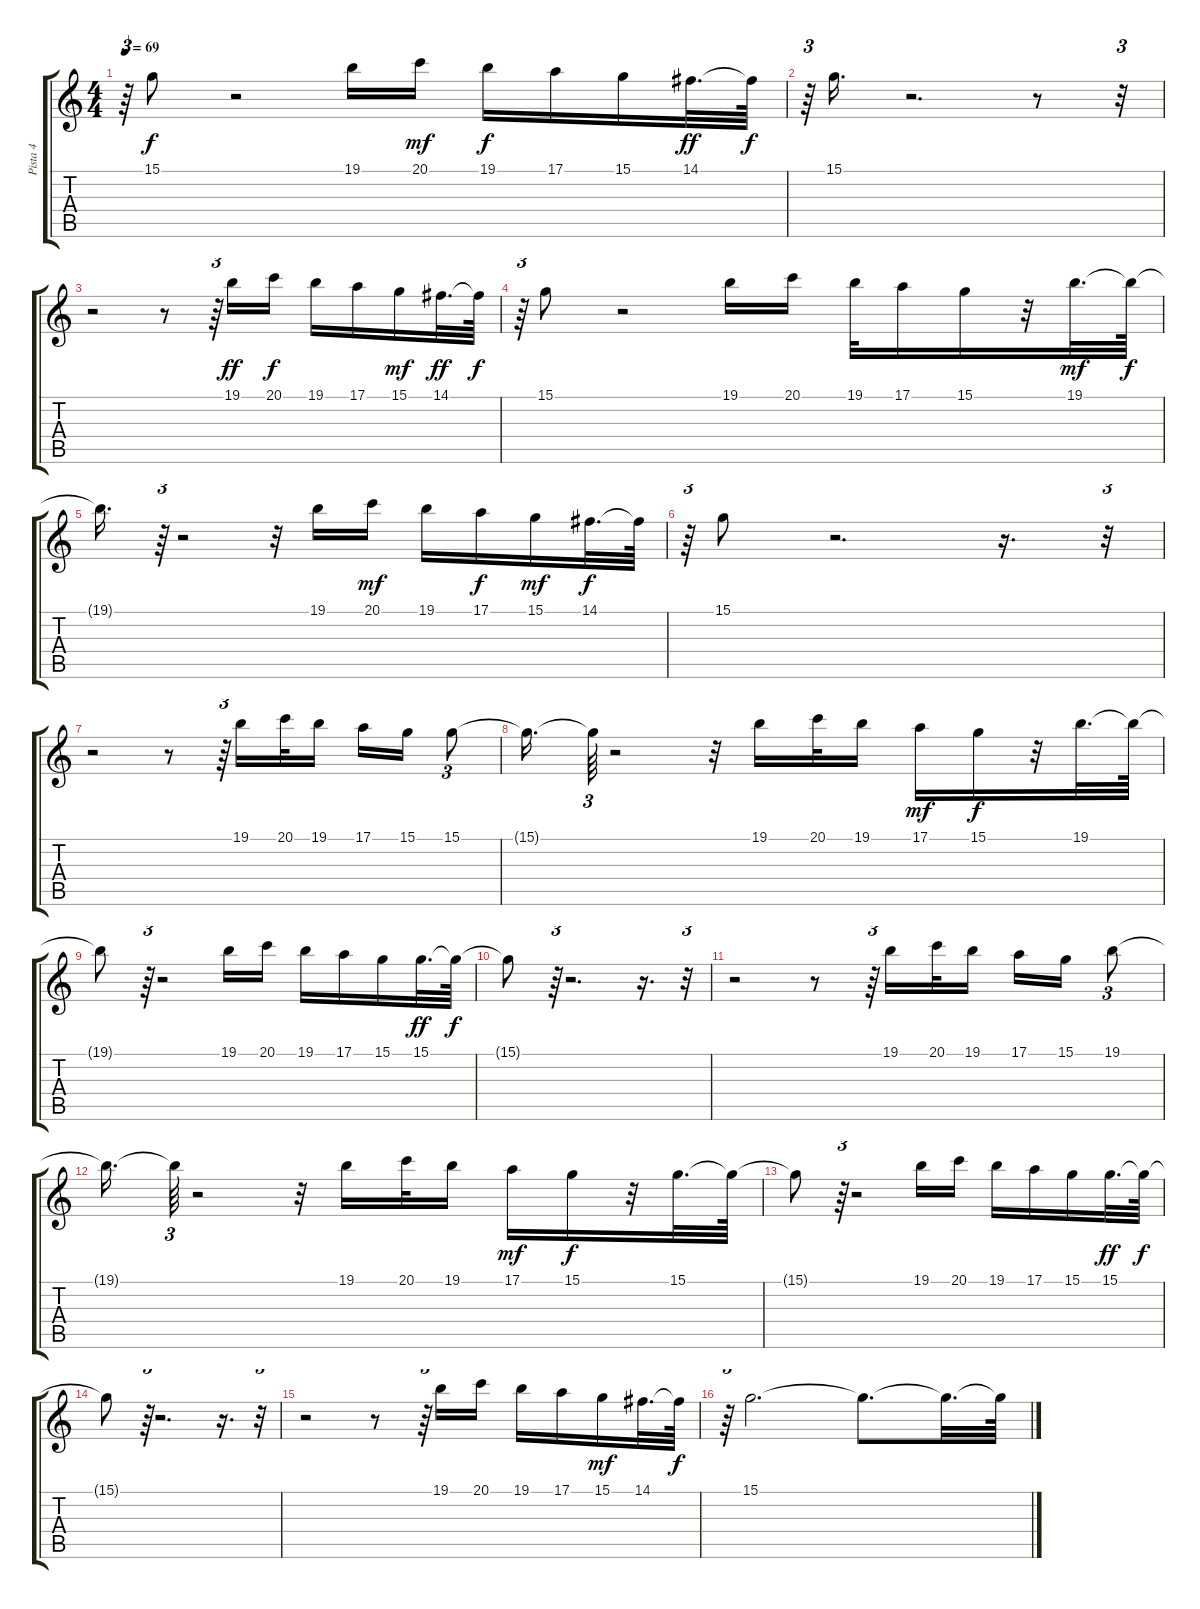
\track ("Pista 4" "Pista 4") {instrument flute}
\staff {score tabs}
\tuning (E4 B3 G3 D3 A2 E2) {hide}
\ts (4 4)
\tempo 69
\clef g2
\ks c
r.64{tu (3 2) dy f} 15.1.8 r.2 19.1.16 20.1.16{dy mf} 19.1.16{dy f} 17.1.16 15.1.16 14.1.32{d dy ff} 14.1{t}.64{dy f} |
r.64{tu (3 2)} 15.1.16{d} r.2{d} r.8 r.32{tu (3 2)} |
r.2 r.8 r.64{tu (3 2)} 19.1.16{dy ff} 20.1.16{dy f} 19.1.16 17.1.16 15.1.16{dy mf} 14.1.32{d dy ff} 14.1{t}.64{dy f} |
r.64{tu (3 2)} 15.1.8 r.2 19.1.16 20.1.16 19.1.32 17.1.16 15.1.16 r.32 19.1.32{d dy mf} 19.1{t}.64{dy f} |
19.1{t}.16{d} r.64{tu (3 2)} r.2 r.32 19.1.16 20.1.16{dy mf} 19.1.16 17.1.16{dy f} 15.1.16{dy mf} 14.1.32{d dy f} 14.1{t}.64 |
r.64{tu (3 2)} 15.1.8 r.2{d} r.16{d} r.32{tu (3 2)} |
r.2 r.8 r.64{tu (3 2)} 19.1.16 20.1.32 19.1.16 17.1.16 15.1.16 15.1.8{tu (3 2)} |
15.1{t}.16{d} 15.1{t}.64{tu (3 2)} r.2 r.32 19.1.16 20.1.32 19.1.16 17.1.16{dy mf} 15.1.16{dy f} r.32 19.1.32{d} 19.1{t}.64 |
19.1{t}.8 r.64{tu (3 2)} r.2 19.1.16 20.1.16 19.1.16 17.1.16 15.1.16 15.1.32{d dy ff} 15.1{t}.64{dy f} |
15.1{t}.8 r.64{tu (3 2)} r.2{d} r.16{d} r.32{tu (3 2)} |
r.2 r.8 r.64{tu (3 2)} 19.1.16 20.1.32 19.1.16 17.1.16 15.1.16 19.1.8{tu (3 2)} |
19.1{t}.16{d} 19.1{t}.64{tu (3 2)} r.2 r.32 19.1.16 20.1.32 19.1.16 17.1.16{dy mf} 15.1.16{dy f} r.32 15.1.32{d} 15.1{t}.64 |
15.1{t}.8 r.64{tu (3 2)} r.2 19.1.16 20.1.16 19.1.16 17.1.16 15.1.16 15.1.32{d dy ff} 15.1{t}.64{dy f} |
15.1{t}.8 r.64{tu (3 2)} r.2{d} r.16{d} r.32{tu (3 2)} |
r.2 r.8 r.64{tu (3 2)} 19.1.16 20.1.16 19.1.16 17.1.16 15.1.16{dy mf} 14.1.32{d} 14.1{t}.64{dy f} |
r.64{tu (3 2)} 15.1.2{d} 15.1{t}.8{d} 15.1{t}.32{d} 15.1{t}.64
